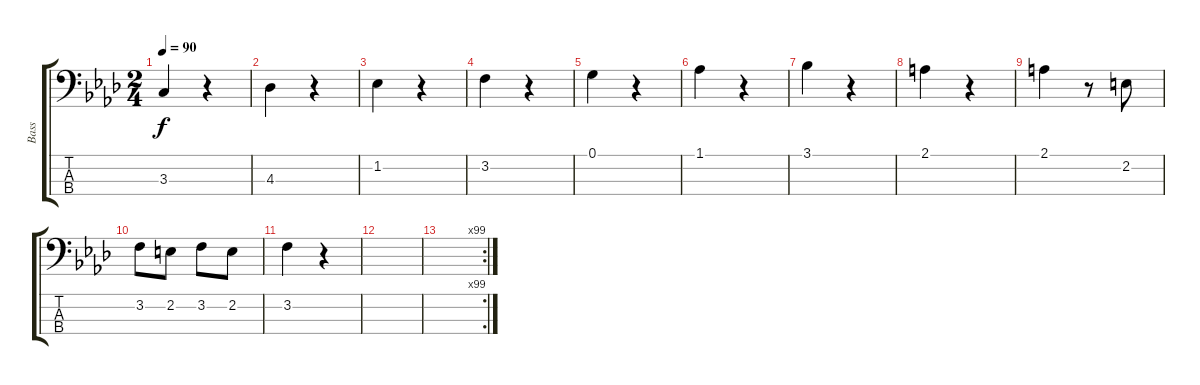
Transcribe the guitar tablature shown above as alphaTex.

\track ("Bass" "Bass") {instrument electricbasspick}
\staff {score tabs}
\tuning (G2 D2 A1 E1) {hide}
\ts (2 4)
\tempo 90
\clef f4
\ks fminor
3.3.4{dy f} r.4 |
4.3.4 r.4 |
1.2.4 r.4 |
3.2.4 r.4 |
0.1.4 r.4 |
1.1.4 r.4 |
3.1.4 r.4 |
2.1.4 r.4 |
2.1.4 r.8 2.2.8 |
3.2.8 2.2.8 3.2.8 2.2.8 |
3.2.4 r.4 |
|
\rc 99
